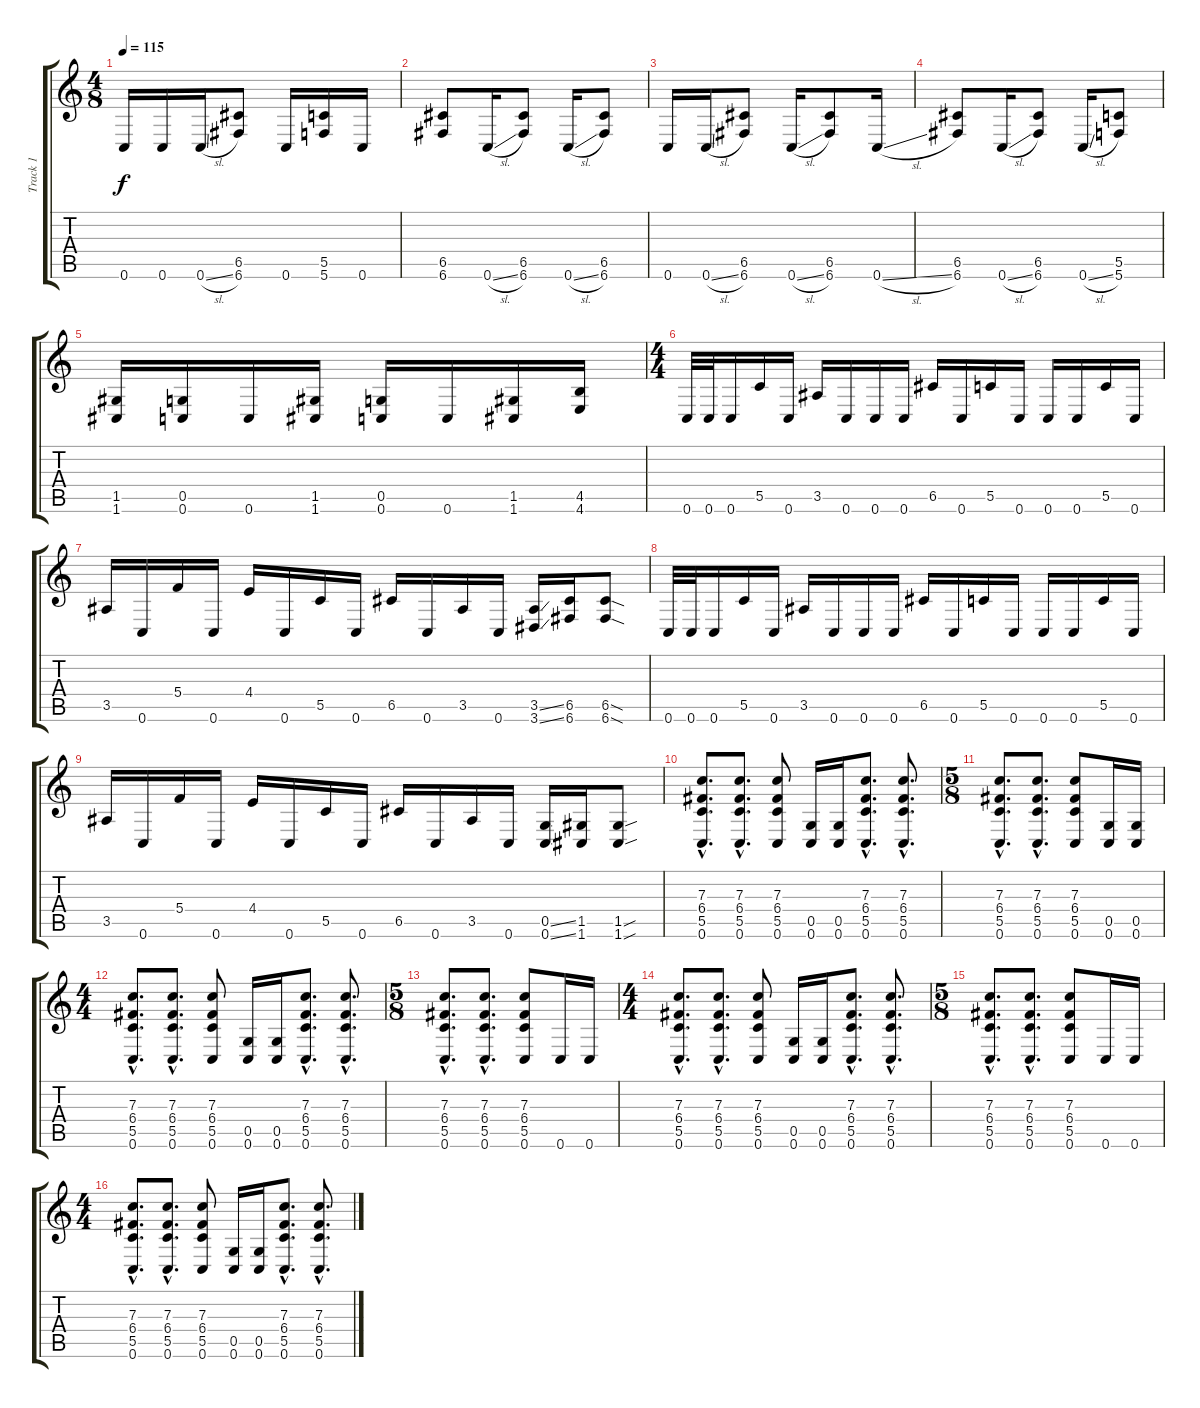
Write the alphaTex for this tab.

\track ("Track 1" "Track 1") {instrument overdrivenguitar}
\staff {score tabs}
\tuning (D4 A3 F3 C3 G2 C2) {hide}
\ts (4 8)
\tempo 115
\clef g2
\ks c
0.6.16{dy f} 0.6.16 0.6{sl}.16 (6.5 6.6).8 0.6.16 (5.5 5.6).16 0.6.16 |
(6.5 6.6).8 0.6{sl}.16 (6.5 6.6).8 0.6{sl}.16 (6.5 6.6).8 |
0.6.16 0.6{sl}.16 (6.5 6.6).8 0.6{sl}.16 (6.5 6.6).8 0.6{sl}.16 |
(6.5 6.6).8 0.6{sl}.16 (6.5 6.6).8 0.6{sl}.16 (5.5 5.6).8 |
(1.5 1.6).16 (0.5 0.6).16 0.6.16 (1.5 1.6).16 (0.5 0.6).16 0.6.16 (1.5 1.6).16 (4.5 4.6).16 |
\ts (4 4)
0.6.32 0.6.32 0.6.16 5.5.16 0.6.16 3.5.16 0.6.16 0.6.16 0.6.16 6.5.16 0.6.16 5.5.16 0.6.16 0.6.16 0.6.16 5.5.16 0.6.16 |
3.5.16 0.6.16 5.4.16 0.6.16 4.4.16 0.6.16 5.5.16 0.6.16 6.5.16 0.6.16 3.5.16 0.6.16 (3.5{ss} 3.6{ss}).16 (6.5 6.6).16 (6.5{sod} 6.6{sod}).8 |
0.6.32 0.6.32 0.6.16 5.5.16 0.6.16 3.5.16 0.6.16 0.6.16 0.6.16 6.5.16 0.6.16 5.5.16 0.6.16 0.6.16 0.6.16 5.5.16 0.6.16 |
3.5.16 0.6.16 5.4.16 0.6.16 4.4.16 0.6.16 5.5.16 0.6.16 6.5.16 0.6.16 3.5.16 0.6.16 (0.5{ss} 0.6{ss}).16 (1.5 1.6).16 (1.5{sou} 1.6{sou}).8 |
(7.3{hac} 6.4{hac} 5.5{hac} 0.6{hac}).8{d} (7.3{hac} 6.4{hac} 5.5{hac} 0.6{hac}).8{d} (7.3 6.4 5.5 0.6).8 (0.5 0.6).16 (0.5 0.6).16 (7.3{hac} 6.4{hac} 5.5{hac} 0.6{hac}).8{d} (7.3{hac} 6.4{hac} 5.5{hac} 0.6{hac}).8{d} |
\ts (5 8)
(7.3{hac} 6.4{hac} 5.5{hac} 0.6{hac}).8{d} (7.3{hac} 6.4{hac} 5.5{hac} 0.6{hac}).8{d} (7.3 6.4 5.5 0.6).8 (0.5 0.6).16 (0.5 0.6).16 |
\ts (4 4)
(7.3{hac} 6.4{hac} 5.5{hac} 0.6{hac}).8{d} (7.3{hac} 6.4{hac} 5.5{hac} 0.6{hac}).8{d} (7.3 6.4 5.5 0.6).8 (0.5 0.6).16 (0.5 0.6).16 (7.3{hac} 6.4{hac} 5.5{hac} 0.6{hac}).8{d} (7.3{hac} 6.4{hac} 5.5{hac} 0.6{hac}).8{d} |
\ts (5 8)
(7.3{hac} 6.4{hac} 5.5{hac} 0.6{hac}).8{d} (7.3{hac} 6.4{hac} 5.5{hac} 0.6{hac}).8{d} (7.3 6.4 5.5 0.6).8 0.6.16 0.6.16 |
\ts (4 4)
(7.3{hac} 6.4{hac} 5.5{hac} 0.6{hac}).8{d} (7.3{hac} 6.4{hac} 5.5{hac} 0.6{hac}).8{d} (7.3 6.4 5.5 0.6).8 (0.5 0.6).16 (0.5 0.6).16 (7.3{hac} 6.4{hac} 5.5{hac} 0.6{hac}).8{d} (7.3{hac} 6.4{hac} 5.5{hac} 0.6{hac}).8{d} |
\ts (5 8)
(7.3{hac} 6.4{hac} 5.5{hac} 0.6{hac}).8{d} (7.3{hac} 6.4{hac} 5.5{hac} 0.6{hac}).8{d} (7.3 6.4 5.5 0.6).8 0.6.16 0.6.16 |
\ts (4 4)
(7.3{hac} 6.4{hac} 5.5{hac} 0.6{hac}).8{d} (7.3{hac} 6.4{hac} 5.5{hac} 0.6{hac}).8{d} (7.3 6.4 5.5 0.6).8 (0.5 0.6).16 (0.5 0.6).16 (7.3{hac} 6.4{hac} 5.5{hac} 0.6{hac}).8{d} (7.3{hac} 6.4{hac} 5.5{hac} 0.6{hac}).8{d}
